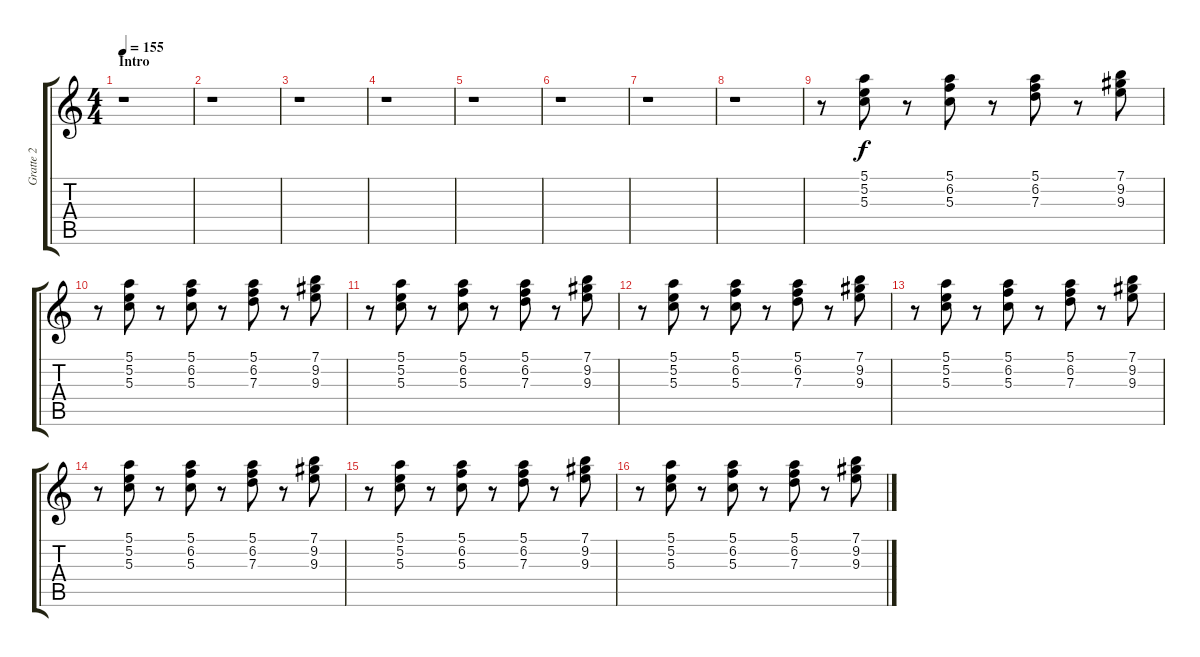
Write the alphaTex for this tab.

\track ("Gratte 2" "Gratte 2") {instrument electricguitarmuted}
\staff {score tabs}
\tuning (E4 B3 G3 D3 A2 E2) {hide}
\ts (4 4)
\section ("" "Intro")
\tempo 155
\clef g2
\ks c
r.1{dy f instrument electricguitarmuted} |
r.1 |
r.1 |
r.1 |
r.1 |
r.1 |
r.1 |
r.1 |
r.8 (5.1 5.2 5.3).8 r.8 (5.1 6.2 5.3).8 r.8 (5.1 6.2 7.3).8 r.8 (7.1 9.2 9.3).8 |
r.8 (5.1 5.2 5.3).8 r.8 (5.1 6.2 5.3).8 r.8 (5.1 6.2 7.3).8 r.8 (7.1 9.2 9.3).8 |
r.8 (5.1 5.2 5.3).8 r.8 (5.1 6.2 5.3).8 r.8 (5.1 6.2 7.3).8 r.8 (7.1 9.2 9.3).8 |
r.8 (5.1 5.2 5.3).8 r.8 (5.1 6.2 5.3).8 r.8 (5.1 6.2 7.3).8 r.8 (7.1 9.2 9.3).8 |
r.8 (5.1 5.2 5.3).8 r.8 (5.1 6.2 5.3).8 r.8 (5.1 6.2 7.3).8 r.8 (7.1 9.2 9.3).8 |
r.8 (5.1 5.2 5.3).8 r.8 (5.1 6.2 5.3).8 r.8 (5.1 6.2 7.3).8 r.8 (7.1 9.2 9.3).8 |
r.8 (5.1 5.2 5.3).8 r.8 (5.1 6.2 5.3).8 r.8 (5.1 6.2 7.3).8 r.8 (7.1 9.2 9.3).8 |
r.8 (5.1 5.2 5.3).8 r.8 (5.1 6.2 5.3).8 r.8 (5.1 6.2 7.3).8 r.8 (7.1 9.2 9.3).8
